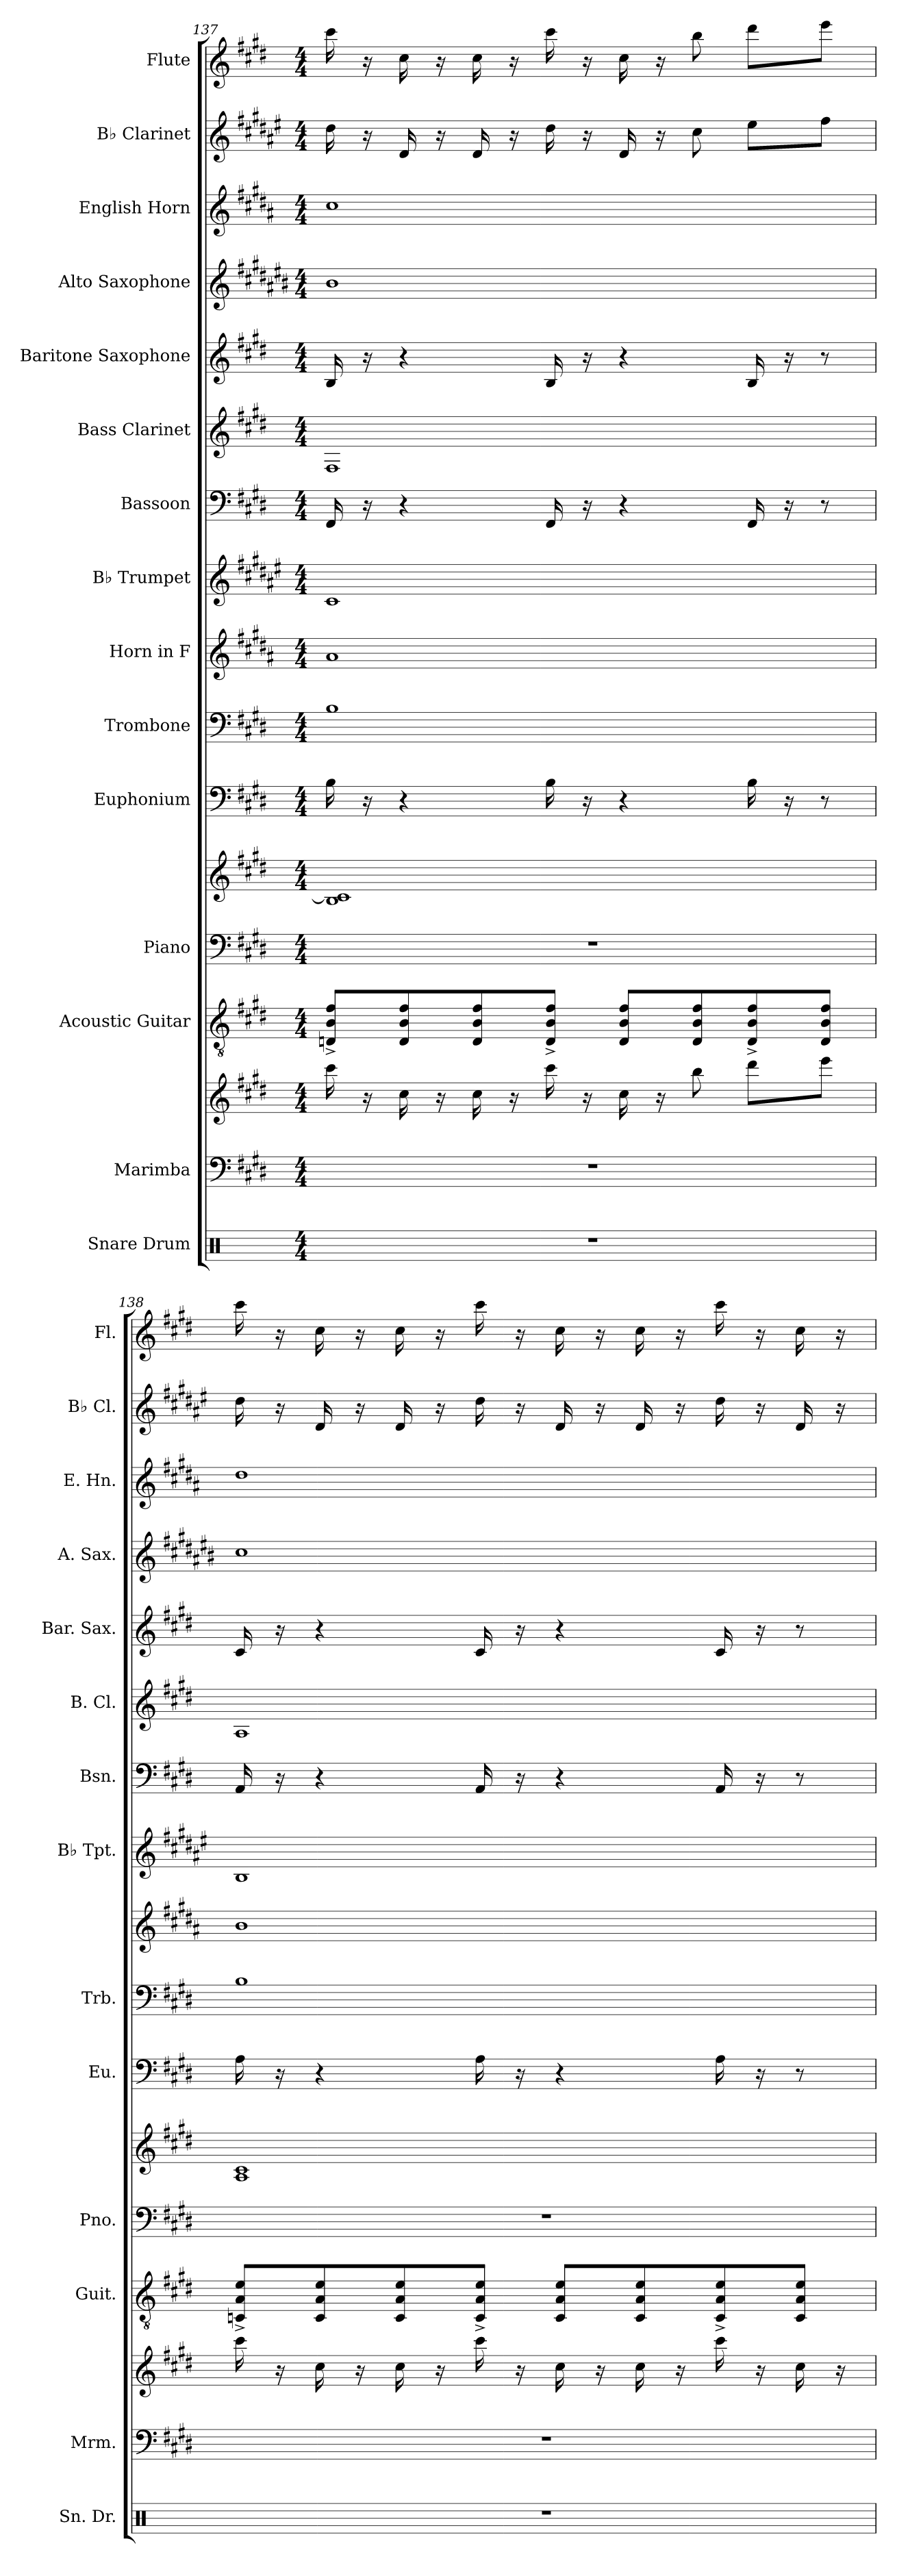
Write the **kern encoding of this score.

**kern	**kern	**kern	**kern	**kern	**kern	**kern	**kern	**kern	**kern	**kern	**kern	**kern	**kern	**kern	**kern	**kern
*part15	*part14	*part14	*part13	*part12	*part12	*part11	*part10	*part9	*part8	*part7	*part6	*part5	*part4	*part3	*part2	*part1
*staff17	*staff16	*staff15	*staff14	*staff13	*staff12	*staff11	*staff10	*staff9	*staff8	*staff7	*staff6	*staff5	*staff4	*staff3	*staff2	*staff1
*I"Snare Drum	*I"Marimba	*	*I"Acoustic Guitar	*I"Piano	*	*I"Euphonium	*I"Trombone	*I"Horn in F	*I"B♭ Trumpet	*I"Bassoon	*I"Bass Clarinet	*I"Baritone Saxophone	*I"Alto Saxophone	*I"English Horn	*I"B♭ Clarinet	*I"Flute
*I'Sn. Dr.	*I'Mrm.	*	*I'Guit.	*I'Pno.	*	*I'Eu.	*I'Trb.	*	*I'B♭ Tpt.	*I'Bsn.	*I'B. Cl.	*I'Bar. Sax.	*I'A. Sax.	*I'E. Hn.	*I'B♭ Cl.	*I'Fl.
!!LO:PB:g=z
*clefX	*clefF4	*clefG2	*clefGv2	*clefF4	*clefG2	*clefF4	*clefF4	*clefG2	*clefG2	*clefF4	*clefG2	*clefG2	*clefG2	*clefG2	*clefG2	*clefG2
*	*	*	*	*	*	*	*	*ITrd4c7	*ITrd1c2	*	*ITrd8c14	*ITrd12c21	*ITrd5c9	*ITrd4c7	*ITrd1c2	*
*k[]	*k[f#c#g#d#]	*k[f#c#g#d#]	*k[f#c#g#d#]	*k[f#c#g#d#]	*k[f#c#g#d#]	*k[f#c#g#d#]	*k[f#c#g#d#]	*k[f#c#g#d#]	*k[f#c#g#d#]	*k[f#c#g#d#]	*k[f#c#g#d#]	*k[f#c#g#d#]	*k[f#c#g#d#]	*k[f#c#g#d#]	*k[f#c#g#d#]	*k[f#c#g#d#]
*M4/4	*M4/4	*M4/4	*M4/4	*M4/4	*M4/4	*M4/4	*M4/4	*M4/4	*M4/4	*M4/4	*M4/4	*M4/4	*M4/4	*M4/4	*M4/4	*M4/4
=137	=137	=137	=137	=137	=137	=137	=137	=137	=137	=137	=137	=137	=137	=137	=137	=137
1r	1r	16ccc#\	8Dn/^ 8B/^ 8f#/^L	1r	1B 1c#]	16B\	1B	1d#	1B	16FF#/	1FF#	16BB/	1d#	1f#	16cc#\	16ccc#\
.	.	16r	.	.	.	16r	.	.	.	16r	.	16r	.	.	16r	16r
.	.	16cc#\	8D/ 8B/ 8f#/	.	.	4r	.	.	.	4r	.	4r	.	.	16c#/	16cc#\
.	.	16r	.	.	.	.	.	.	.	.	.	.	.	.	16r	16r
.	.	16cc#\	8D/ 8B/ 8f#/	.	.	.	.	.	.	.	.	.	.	.	16c#/	16cc#\
.	.	16r	.	.	.	.	.	.	.	.	.	.	.	.	16r	16r
.	.	16ccc#\	8D/^ 8B/^ 8f#/^J	.	.	16B\	.	.	.	16FF#/	.	16BB/	.	.	16cc#\	16ccc#\
.	.	16r	.	.	.	16r	.	.	.	16r	.	16r	.	.	16r	16r
.	.	16cc#\	8D/ 8B/ 8f#/L	.	.	4r	.	.	.	4r	.	4r	.	.	16c#/	16cc#\
.	.	16r	.	.	.	.	.	.	.	.	.	.	.	.	16r	16r
.	.	8bb\	8D/ 8B/ 8f#/	.	.	.	.	.	.	.	.	.	.	.	8b\	8bb\
.	.	8ddd#\L	8D/^ 8B/^ 8f#/^	.	.	16B\	.	.	.	16FF#/	.	16BB/	.	.	8dd#\L	8ddd#\L
.	.	.	.	.	.	16r	.	.	.	16r	.	16r	.	.	.	.
.	.	8eee\J	8D/ 8B/ 8f#/J	.	.	8r	.	.	.	8r	.	8r	.	.	8ee\J	8eee\J
=138	=138	=138	=138	=138	=138	=138	=138	=138	=138	=138	=138	=138	=138	=138	=138	=138
1r	1r	16ccc#\	8Cn/^ 8A/^ 8e/^L	1r	1A 1c#	16A\	1B	1e	1A	16AA/	1AA	16C#/	1e	1g#	16cc#\	16ccc#\
.	.	16r	.	.	.	16r	.	.	.	16r	.	16r	.	.	16r	16r
.	.	16cc#\	8C/ 8A/ 8e/	.	.	4r	.	.	.	4r	.	4r	.	.	16c#/	16cc#\
.	.	16r	.	.	.	.	.	.	.	.	.	.	.	.	16r	16r
.	.	16cc#\	8C/ 8A/ 8e/	.	.	.	.	.	.	.	.	.	.	.	16c#/	16cc#\
.	.	16r	.	.	.	.	.	.	.	.	.	.	.	.	16r	16r
.	.	16ccc#\	8C/^ 8A/^ 8e/^J	.	.	16A\	.	.	.	16AA/	.	16C#/	.	.	16cc#\	16ccc#\
.	.	16r	.	.	.	16r	.	.	.	16r	.	16r	.	.	16r	16r
.	.	16cc#\	8C/ 8A/ 8e/L	.	.	4r	.	.	.	4r	.	4r	.	.	16c#/	16cc#\
.	.	16r	.	.	.	.	.	.	.	.	.	.	.	.	16r	16r
.	.	16cc#\	8C/ 8A/ 8e/	.	.	.	.	.	.	.	.	.	.	.	16c#/	16cc#\
.	.	16r	.	.	.	.	.	.	.	.	.	.	.	.	16r	16r
.	.	16ccc#\	8C/^ 8A/^ 8e/^	.	.	16A\	.	.	.	16AA/	.	16C#/	.	.	16cc#\	16ccc#\
.	.	16r	.	.	.	16r	.	.	.	16r	.	16r	.	.	16r	16r
.	.	16cc#\	8C/ 8A/ 8e/J	.	.	8r	.	.	.	8r	.	8r	.	.	16c#/	16cc#\
.	.	16r	.	.	.	.	.	.	.	.	.	.	.	.	16r	16r
=	=	=	=	=	=	=	=	=	=	=	=	=	=	=	=	=
*-	*-	*-	*-	*-	*-	*-	*-	*-	*-	*-	*-	*-	*-	*-	*-	*-
